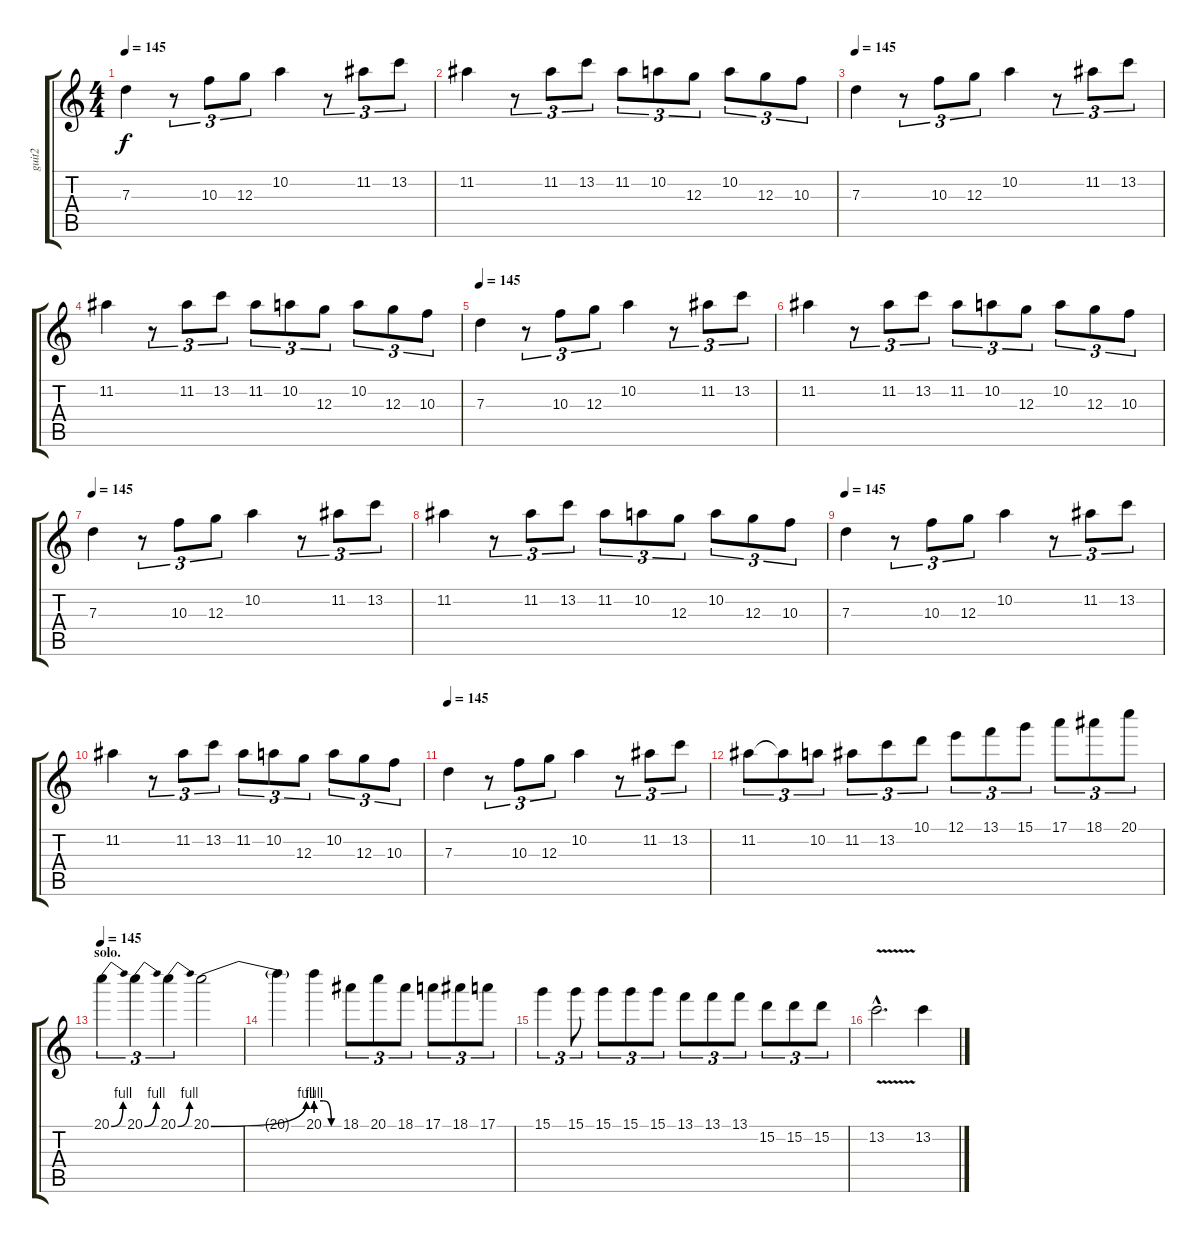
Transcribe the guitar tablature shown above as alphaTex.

\track ("guit2" "guit2") {instrument distortionguitar}
\staff {score tabs}
\tuning (E4 B3 G3 D3 A2 D2) {hide}
\ts (4 4)
\tempo 145
\clef g2
\ks c
7.3.4{dy f} r.8{tu (3 2)} 10.3.8{tu (3 2)} 12.3.8{tu (3 2)} 10.2.4 r.8{tu (3 2)} 11.2.8{tu (3 2)} 13.2.8{tu (3 2)} |
11.2.4 r.8{tu (3 2)} 11.2.8{tu (3 2)} 13.2.8{tu (3 2)} 11.2.8{tu (3 2)} 10.2.8{tu (3 2)} 12.3.8{tu (3 2)} 10.2.8{tu (3 2)} 12.3.8{tu (3 2)} 10.3.8{tu (3 2)} |
\tempo 145
7.3.4 r.8{tu (3 2)} 10.3.8{tu (3 2)} 12.3.8{tu (3 2)} 10.2.4 r.8{tu (3 2)} 11.2.8{tu (3 2)} 13.2.8{tu (3 2)} |
11.2.4 r.8{tu (3 2)} 11.2.8{tu (3 2)} 13.2.8{tu (3 2)} 11.2.8{tu (3 2)} 10.2.8{tu (3 2)} 12.3.8{tu (3 2)} 10.2.8{tu (3 2)} 12.3.8{tu (3 2)} 10.3.8{tu (3 2)} |
\tempo 145
7.3.4 r.8{tu (3 2)} 10.3.8{tu (3 2)} 12.3.8{tu (3 2)} 10.2.4 r.8{tu (3 2)} 11.2.8{tu (3 2)} 13.2.8{tu (3 2)} |
11.2.4 r.8{tu (3 2)} 11.2.8{tu (3 2)} 13.2.8{tu (3 2)} 11.2.8{tu (3 2)} 10.2.8{tu (3 2)} 12.3.8{tu (3 2)} 10.2.8{tu (3 2)} 12.3.8{tu (3 2)} 10.3.8{tu (3 2)} |
\tempo 145
7.3.4 r.8{tu (3 2)} 10.3.8{tu (3 2)} 12.3.8{tu (3 2)} 10.2.4 r.8{tu (3 2)} 11.2.8{tu (3 2)} 13.2.8{tu (3 2)} |
11.2.4 r.8{tu (3 2)} 11.2.8{tu (3 2)} 13.2.8{tu (3 2)} 11.2.8{tu (3 2)} 10.2.8{tu (3 2)} 12.3.8{tu (3 2)} 10.2.8{tu (3 2)} 12.3.8{tu (3 2)} 10.3.8{tu (3 2)} |
\tempo 145
7.3.4 r.8{tu (3 2)} 10.3.8{tu (3 2)} 12.3.8{tu (3 2)} 10.2.4 r.8{tu (3 2)} 11.2.8{tu (3 2)} 13.2.8{tu (3 2)} |
11.2.4 r.8{tu (3 2)} 11.2.8{tu (3 2)} 13.2.8{tu (3 2)} 11.2.8{tu (3 2)} 10.2.8{tu (3 2)} 12.3.8{tu (3 2)} 10.2.8{tu (3 2)} 12.3.8{tu (3 2)} 10.3.8{tu (3 2)} |
\tempo 145
7.3.4 r.8{tu (3 2)} 10.3.8{tu (3 2)} 12.3.8{tu (3 2)} 10.2.4 r.8{tu (3 2)} 11.2.8{tu (3 2)} 13.2.8{tu (3 2)} |
11.2.8{tu (3 2)} 11.2{t}.8{tu (3 2)} 10.2.8{tu (3 2)} 11.2.8{tu (3 2)} 13.2.8{tu (3 2)} 10.1.8{tu (3 2)} 12.1.8{tu (3 2)} 13.1.8{tu (3 2)} 15.1.8{tu (3 2)} 17.1.8{tu (3 2)} 18.1.8{tu (3 2)} 20.1.8{tu (3 2)} |
\section ("" "solo.")
\tempo 145
20.1{be (bend 0 0 60 4)}.4{tu (3 2)} 20.1{be (bend 0 0 60 4)}.4{tu (3 2)} 20.1{be (bend 0 0 60 4)}.4{tu (3 2)} 20.1{be (bend 0 0 60 4)}.2 |
20.1{t}.4 20.1{be (custom 0 4 20 4 40 0 60 0)}.4 18.1.8{tu (3 2)} 20.1.8{tu (3 2)} 18.1.8{tu (3 2)} 17.1.8{tu (3 2)} 18.1.8{tu (3 2)} 17.1.8{tu (3 2)} |
15.1.4{tu (3 2)} 15.1.8{tu (3 2)} 15.1.8{tu (3 2)} 15.1.8{tu (3 2)} 15.1.8{tu (3 2)} 13.1.8{tu (3 2)} 13.1.8{tu (3 2)} 13.1.8{tu (3 2)} 15.2.8{tu (3 2)} 15.2.8{tu (3 2)} 15.2.8{tu (3 2)} |
13.2{v hac}.2{d} 13.2{ss}.4
